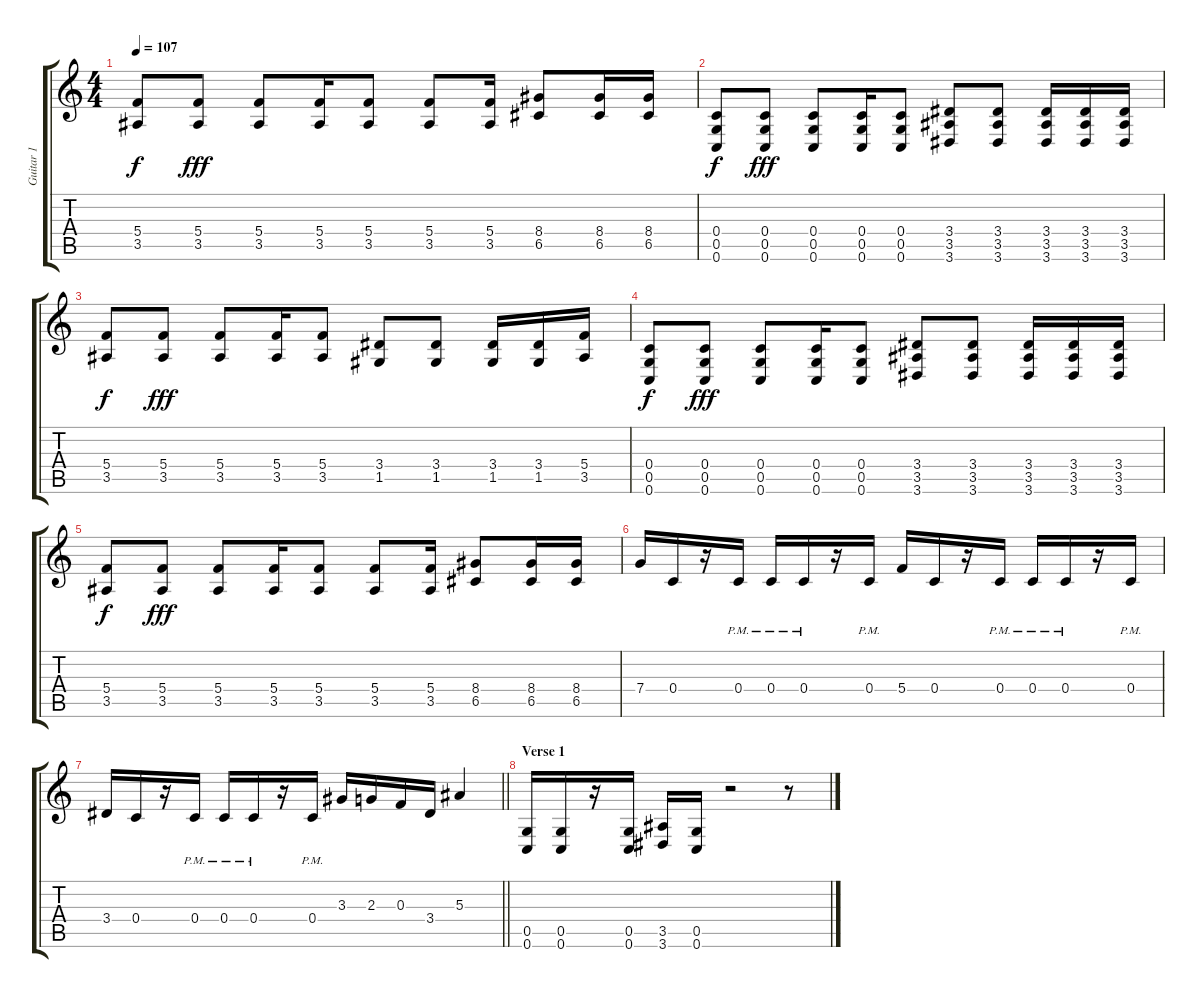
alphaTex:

\track ("Guitar 1" "Guitar 1") {instrument distortionguitar}
\staff {score tabs}
\tuning (D4 A3 F3 C3 G2 C2) {hide}
\ts (4 4)
\tempo 107
\clef g2
\ks c
(5.4 3.5).8{dy f} (5.4 3.5).8{dy fff} (5.4 3.5).8 (5.4 3.5).16 (5.4 3.5).8 (5.4 3.5).8 (5.4 3.5).16 (8.4 6.5).8 (8.4 6.5).16 (8.4 6.5).16 |
(0.4 0.5 0.6).8{dy f} (0.4 0.5 0.6).8{dy fff} (0.4 0.5 0.6).8 (0.4 0.5 0.6).16 (0.4 0.5 0.6).8 (3.4 3.5 3.6).8 (3.4 3.5 3.6).8 (3.4 3.5 3.6).16 (3.4 3.5 3.6).16 (3.4 3.5 3.6).16 |
(5.4 3.5).8{dy f} (5.4 3.5).8{dy fff} (5.4 3.5).8 (5.4 3.5).16 (5.4 3.5).8 (3.4 1.5).8 (3.4 1.5).8 (3.4 1.5).16 (3.4 1.5).16 (5.4 3.5).16 |
(0.4 0.5 0.6).8{dy f} (0.4 0.5 0.6).8{dy fff} (0.4 0.5 0.6).8 (0.4 0.5 0.6).16 (0.4 0.5 0.6).8 (3.4 3.5 3.6).8 (3.4 3.5 3.6).8 (3.4 3.5 3.6).16 (3.4 3.5 3.6).16 (3.4 3.5 3.6).16 |
(5.4 3.5).8{dy f} (5.4 3.5).8{dy fff} (5.4 3.5).8 (5.4 3.5).16 (5.4 3.5).8 (5.4 3.5).8 (5.4 3.5).16 (8.4 6.5).8 (8.4 6.5).16 (8.4 6.5).16 |
7.4.16 0.4.16 r.16 0.4{pm}.16 0.4{pm}.16 0.4{pm}.16 r.16 0.4{pm}.16 5.4.16 0.4.16 r.16 0.4{pm}.16 0.4{pm}.16 0.4{pm}.16 r.16 0.4{pm}.16 |
\barLineRight lightlight
3.4.16 0.4.16 r.16 0.4{pm}.16 0.4{pm}.16 0.4{pm}.16 r.16 0.4{pm}.16 3.3.16 2.3.16 0.3.16 3.4.16 5.3.4 |
\section ("" "Verse 1")
(0.5 0.6).16 (0.5 0.6).16 r.16 (0.5 0.6).16 (3.5 3.6).16 (0.5 0.6).16 r.2 r.8
